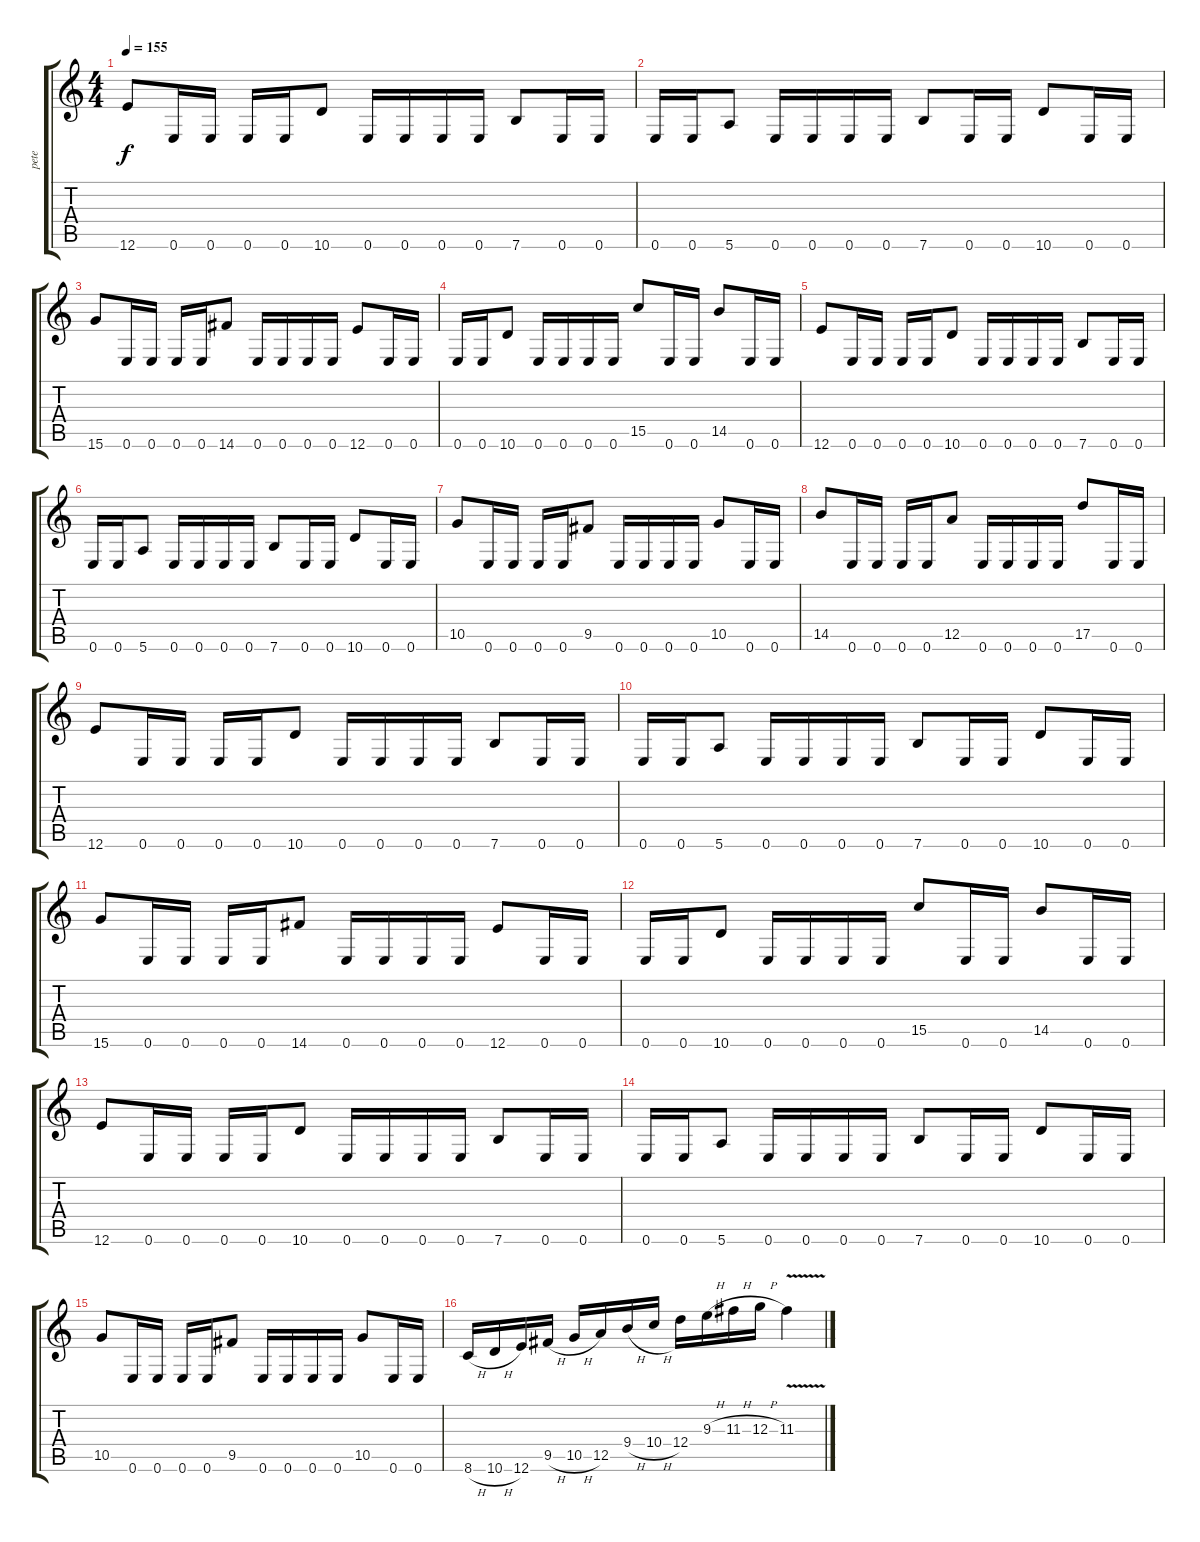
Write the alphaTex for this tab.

\track ("pete" "pete") {instrument distortionguitar}
\staff {score tabs}
\tuning (E4 B3 G3 D3 A2 E2) {hide}
\ts (4 4)
\tempo 155
\clef g2
\ks c
12.6.8{dy f instrument distortionguitar} 0.6.16 0.6.16 0.6.16 0.6.16 10.6.8 0.6.16 0.6.16 0.6.16 0.6.16 7.6.8 0.6.16 0.6.16 |
0.6.16 0.6.16 5.6.8 0.6.16 0.6.16 0.6.16 0.6.16 7.6.8 0.6.16 0.6.16 10.6.8 0.6.16 0.6.16 |
15.6.8 0.6.16 0.6.16 0.6.16 0.6.16 14.6.8 0.6.16 0.6.16 0.6.16 0.6.16 12.6.8 0.6.16 0.6.16 |
0.6.16 0.6.16 10.6.8 0.6.16 0.6.16 0.6.16 0.6.16 15.5.8 0.6.16 0.6.16 14.5.8 0.6.16 0.6.16 |
12.6.8 0.6.16 0.6.16 0.6.16 0.6.16 10.6.8 0.6.16 0.6.16 0.6.16 0.6.16 7.6.8 0.6.16 0.6.16 |
0.6.16 0.6.16 5.6.8 0.6.16 0.6.16 0.6.16 0.6.16 7.6.8 0.6.16 0.6.16 10.6.8 0.6.16 0.6.16 |
10.5.8 0.6.16 0.6.16 0.6.16 0.6.16 9.5.8 0.6.16 0.6.16 0.6.16 0.6.16 10.5.8 0.6.16 0.6.16 |
14.5.8 0.6.16 0.6.16 0.6.16 0.6.16 12.5.8 0.6.16 0.6.16 0.6.16 0.6.16 17.5.8 0.6.16 0.6.16 |
12.6.8 0.6.16 0.6.16 0.6.16 0.6.16 10.6.8 0.6.16 0.6.16 0.6.16 0.6.16 7.6.8 0.6.16 0.6.16 |
0.6.16 0.6.16 5.6.8 0.6.16 0.6.16 0.6.16 0.6.16 7.6.8 0.6.16 0.6.16 10.6.8 0.6.16 0.6.16 |
15.6.8 0.6.16 0.6.16 0.6.16 0.6.16 14.6.8 0.6.16 0.6.16 0.6.16 0.6.16 12.6.8 0.6.16 0.6.16 |
0.6.16 0.6.16 10.6.8 0.6.16 0.6.16 0.6.16 0.6.16 15.5.8 0.6.16 0.6.16 14.5.8 0.6.16 0.6.16 |
12.6.8 0.6.16 0.6.16 0.6.16 0.6.16 10.6.8 0.6.16 0.6.16 0.6.16 0.6.16 7.6.8 0.6.16 0.6.16 |
0.6.16 0.6.16 5.6.8 0.6.16 0.6.16 0.6.16 0.6.16 7.6.8 0.6.16 0.6.16 10.6.8 0.6.16 0.6.16 |
10.5.8 0.6.16 0.6.16 0.6.16 0.6.16 9.5.8 0.6.16 0.6.16 0.6.16 0.6.16 10.5.8 0.6.16 0.6.16 |
8.6{h}.16 10.6{h}.16 12.6.16 9.5{h}.16 10.5{h}.16 12.5.16 9.4{h}.16 10.4{h}.16 12.4.16 9.3{h}.16 11.3{h}.16 12.3{h}.16 11.3{v}.4
